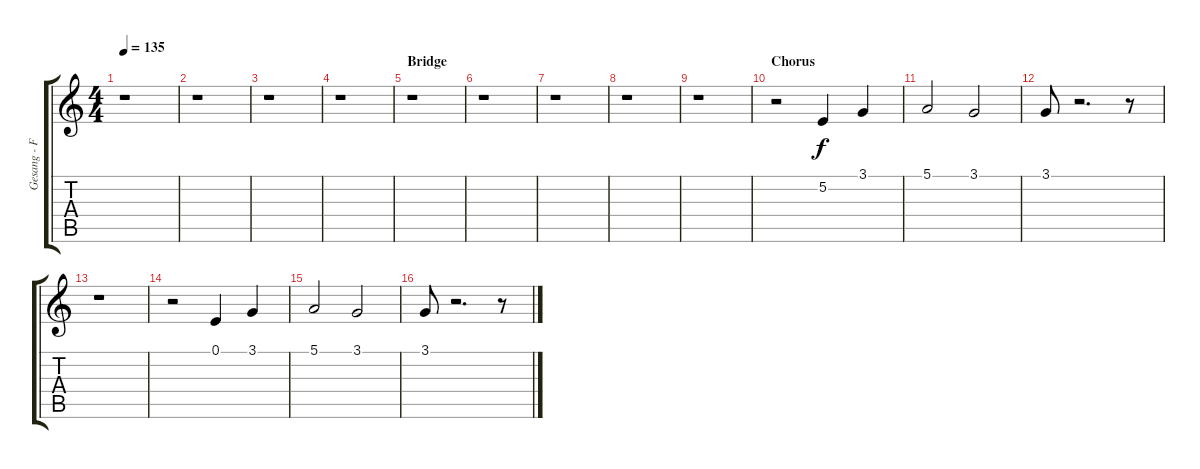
\track ("Gesang - Farin + Rod" "Gesang - F") {instrument sopranosax}
\staff {score tabs}
\tuning (E4 B3 G3 D3 A2 E2) {hide}
\ts (4 4)
\tempo 135
\clef g2
\ks c
r.1{dy f} |
r.1 |
r.1 |
r.1 |
\section ("" "Bridge")
r.1 |
r.1 |
r.1 |
r.1 |
r.1 |
\section ("" "Chorus")
r.2 5.2.4 3.1.4 |
5.1.2 3.1.2 |
3.1.8 r.2{d} r.8 |
r.1 |
r.2 0.1.4 3.1.4 |
5.1.2 3.1.2 |
3.1.8 r.2{d} r.8
